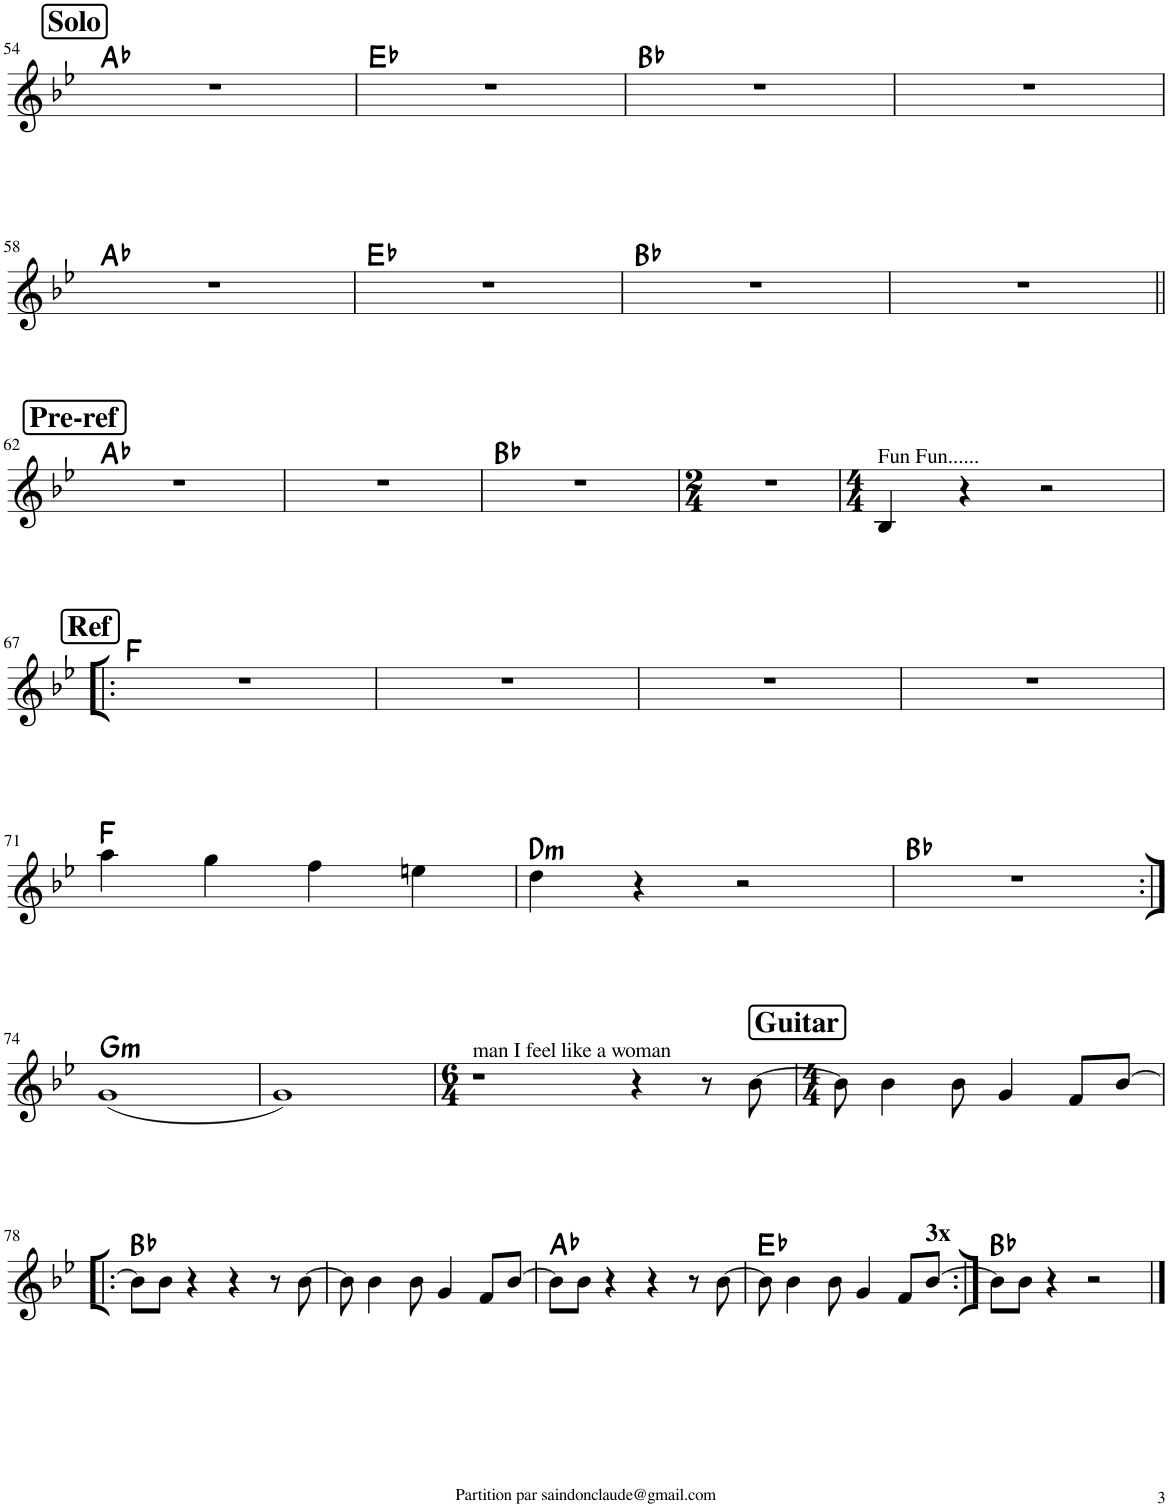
**kern	**harte
*part1	*part1
*staff1	*
*I"Piano	*
*I'Pno	*
!!LO:PB:g=z
*clefG2	*
*k[b-e-]	*
*M4/4	*
!!LO:REH:place=s1:a:B:rj:fs=14:t=Solo
=54	=54
1r	Ab:maj
=55	=55
1r	Eb:maj
=56	=56
1r	Bb:maj
=57	=57
1r	.
!!LO:LB:g=z
=58	=58
1r	Ab:maj
=59	=59
1r	Eb:maj
=60	=60
1r	Bb:maj
=61	=61
1r	.
!!LO:LB:g=z
!!LO:REH:place=s1:a:B:rj:fs=14:t=Pre-ref
=62||	=62||
1r	Ab:maj
=63	=63
1r	.
=64	=64
1r	Bb:maj
=65	=65
*M2/4	*
2r	.
=66	=66
*M4/4	*
!LO:TX:a:t=Fun Fun......	!
4B-/	.
4r	.
2r	.
!!LO:LB:g=z
!!LO:REH:place=s1:a:B:rj:fs=14:t=Ref
=67!|:	=67!|:
1r	F:maj
=68	=68
1r	.
=69	=69
1r	.
=70	=70
1r	.
!!LO:LB:g=z
=71	=71
4aa\	F:maj
4gg\	.
4ff\	.
4een\	.
=72	=72
!	!LO:H:kt=m
4dd\	D:min
4r	.
2r	.
=73	=73
1r	Bb:maj
!!LO:LB:g=z
=74:|!	=74:|!
!	!LO:H:kt=m
(1g	G:min
=75	=75
1g)	.
=76	=76
*M6/4	*
!LO:TX:a:t=man I feel like a woman	!
1r	.
4r	.
8r	.
[8b-\	.
!!LO:REH:place=s1:a:B:rj:fs=14:t=Guitar
=77	=77
*M4/4	*
8b-\]	.
4b-\	.
8b-\	.
4g/	.
8f/L	.
[8b-/J	.
!!LO:LB:g=z
=78!|:	=78!|:
8b-\L]	Bb:maj
8b-\J	.
4r	.
4r	.
8r	.
[8b-\	.
=79	=79
8b-\]	.
4b-\	.
8b-\	.
4g/	.
8f/L	.
[8b-/J	.
=80	=80
8b-\L]	Ab:maj
8b-\J	.
4r	.
4r	.
8r	.
[8b-\	.
=81	=81
8b-\]	Eb:maj
4b-\	.
8b-\	.
4g/	.
8f/L	.
!LO:TX:a:B:t=3x	!
[8b-/J	.
=82:|!	=82:|!
8b-\L]	Bb:maj
8b-\J	.
4r	.
2r	.
==	==
*-	*-
